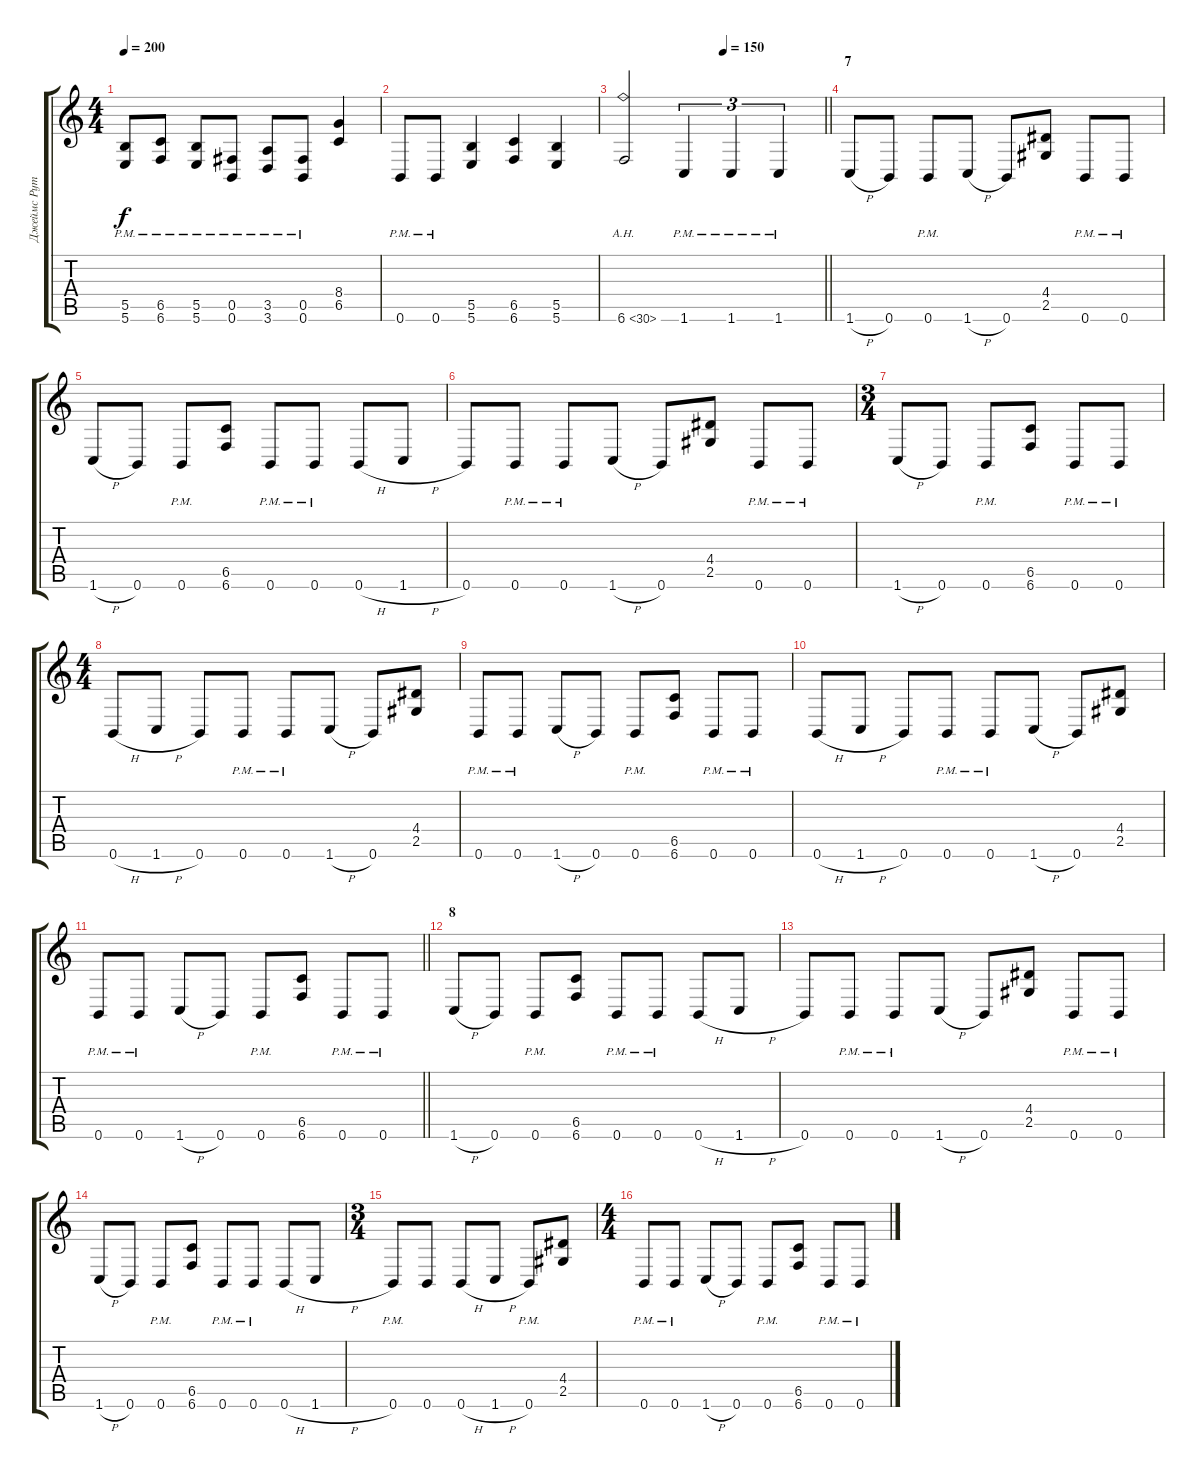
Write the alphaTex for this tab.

\track ("Джеймс Рут" "Джеймс Рут") {instrument distortionguitar}
\staff {score tabs}
\tuning (Db4 Ab3 E3 B2 Gb2 B1) {hide}
\ts (4 4)
\tempo 200
\clef g2
\ks c
(5.5{pm} 5.6{pm}).8{dy f} (6.5{pm} 6.6{pm}).8 (5.5{pm} 5.6{pm}).8 (0.5{pm} 0.6{pm}).8 (3.5{pm} 3.6{pm}).8 (0.5{pm} 0.6{pm}).8 (8.4 6.5).4 |
0.6{pm}.8 0.6{pm}.8 (5.5 5.6).4 (6.5 6.6).4 (5.5 5.6).4 |
\tempo (150 0.5)
\barLineRight lightlight
6.6{ah 24}.2 1.6{pm}.4{tu (3 2)} 1.6{pm}.4{tu (3 2)} 1.6{pm}.4{tu (3 2)} |
\section ("" "7")
1.6{h}.8 0.6.8 0.6{pm}.8 1.6{h}.8 0.6.8 (4.4 2.5).8 0.6{pm}.8 0.6{pm}.8 |
1.6{h}.8 0.6.8 0.6{pm}.8 (6.5 6.6).8 0.6{pm}.8 0.6{pm}.8 0.6{h}.8 1.6{h}.8 |
0.6.8 0.6{pm}.8 0.6{pm}.8 1.6{h}.8 0.6.8 (4.4 2.5).8 0.6{pm}.8 0.6{pm}.8 |
\ts (3 4)
1.6{h}.8 0.6.8 0.6{pm}.8 (6.5 6.6).8 0.6{pm}.8 0.6{pm}.8 |
\ts (4 4)
0.6{h}.8 1.6{h}.8 0.6.8 0.6{pm}.8 0.6{pm}.8 1.6{h}.8 0.6.8 (4.4 2.5).8 |
0.6{pm}.8 0.6{pm}.8 1.6{h}.8 0.6.8 0.6{pm}.8 (6.5 6.6).8 0.6{pm}.8 0.6{pm}.8 |
0.6{h}.8 1.6{h}.8 0.6.8 0.6{pm}.8 0.6{pm}.8 1.6{h}.8 0.6.8 (4.4 2.5).8 |
\barLineRight lightlight
0.6{pm}.8 0.6{pm}.8 1.6{h}.8 0.6.8 0.6{pm}.8 (6.5 6.6).8 0.6{pm}.8 0.6{pm}.8 |
\section ("" "8")
1.6{h}.8 0.6.8 0.6{pm}.8 (6.5 6.6).8 0.6{pm}.8 0.6{pm}.8 0.6{h}.8 1.6{h}.8 |
0.6.8 0.6{pm}.8 0.6{pm}.8 1.6{h}.8 0.6.8 (4.4 2.5).8 0.6{pm}.8 0.6{pm}.8 |
1.6{h}.8 0.6.8 0.6{pm}.8 (6.5 6.6).8 0.6{pm}.8 0.6{pm}.8 0.6{h}.8 1.6{h}.8 |
\ts (3 4)
0.6{pm}.8 0.6.8 0.6{h}.8 1.6{h}.8 0.6{pm}.8 (4.4 2.5).8 |
\ts (4 4)
0.6{pm}.8 0.6{pm}.8 1.6{h}.8 0.6.8 0.6{pm}.8 (6.5 6.6).8 0.6{pm}.8 0.6{pm}.8
